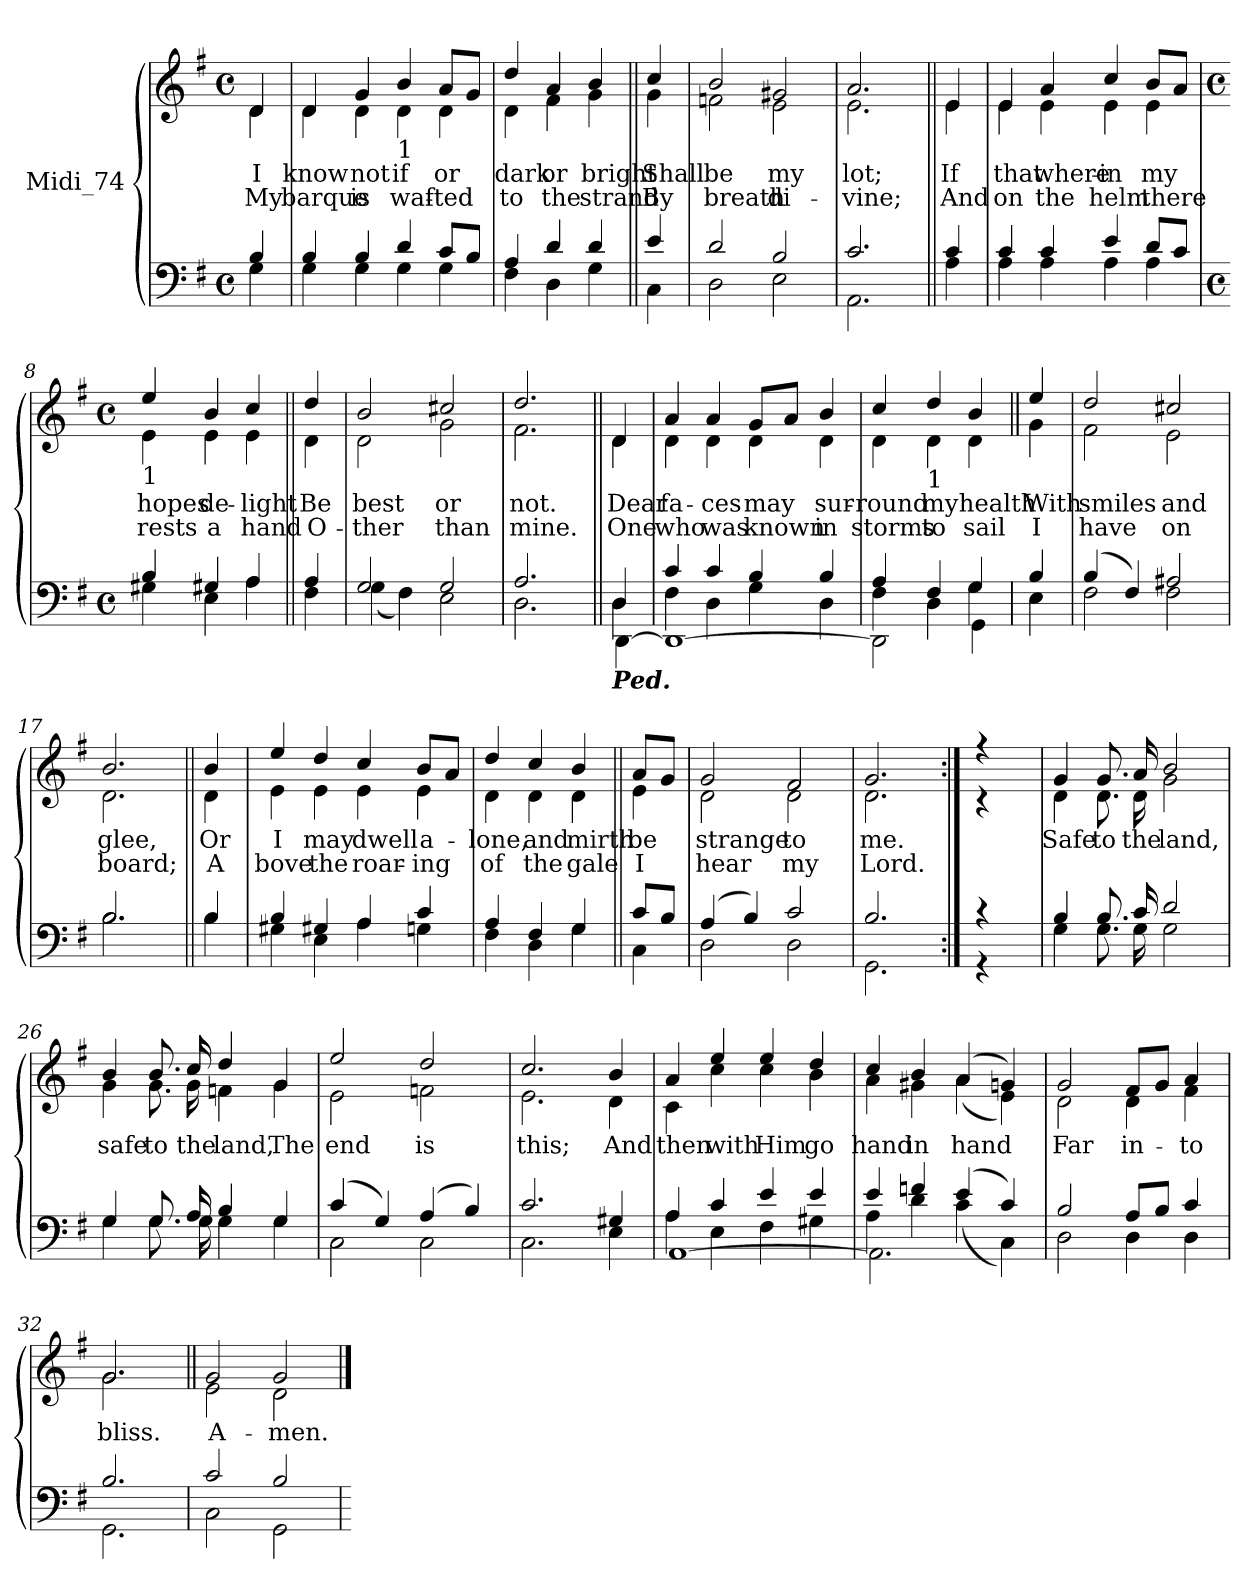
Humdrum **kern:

**kern	**kern	**text	**text
*part2	*part1	*part1	*part1
*staff2	*staff1	*staff1	*staff1
*I"Midi_74	*I"Midi_74	*	*
*clefF4	*clefG2	*	*
*k[f#]	*k[f#]	*	*
*G:	*G:	*	*
*M4/4	*M4/4	*	*
*met(c)	*met(c)	*	*
=	=	=	=
*^	*	*	*
!	!	!LO:TX:a:cj:t=I know not if, or dark or bright	!	!
!	!	!LO:TX:a:t=Canterbury (84. 84. D)	!	!
!	!	!LO:TX:a:cj:t=Henry Alford\n(1810-71)	!	!
!	!	!LO:TX:a:cj:t=Joseph Barnby\n(1838-96)	!	!
!	!	!	!LO:LY:b	!LO:LY:b
*	*	*^	*	*
4B/	4G\	4d/	4d\	I	My
=1	=1	=1	=1	=1	=1
!	!	!	!	!LO:LY:b	!LO:LY:b
4B/	4G\	4d/	4d\	know	barque
!	!	!	!	!LO:LY:b	!LO:LY:b
4B/	4G\	4g/	4d\	not	is
!	!	!LO:TX:b:t=1	!	!	!
!	!	!	!	!LO:LY:b	!LO:LY:b
4d/	4G\	4b/	4d\	if	waf-
!	!	!	!	!LO:LY:b	!LO:LY:b
8c/L	4G\	8a/L	4d\	-or	ted
8B/J	.	8g/J	.	.	.
=2	=2	=2	=2	=2	=2
!	!	!	!	!LO:LY:b	!LO:LY:b
4A/	4F#\	4dd/	4d\	dark	to
!	!	!	!	!LO:LY:b	!LO:LY:b
4d/	4D\	4a/	4f#\	or	the
!	!	!	!	!LO:LY:b	!LO:LY:b
4d/	4G\	4b/	4g\	bright	strand
=3||	=3||	=3||	=3||	=3||	=3||
!	!	!	!	!LO:LY:b	!LO:LY:b
4e/	4C\	4cc/	4g\	Shall	By
=4	=4	=4	=4	=4	=4
!	!	!	!	!LO:LY:b	!LO:LY:b
2d/	2D\	2b/	2fn\	be	breath
!	!	!	!	!LO:LY:b	!LO:LY:b
2B/	2E\	2g#X/	2e\	my	di-
=5	=5	=5	=5	=5	=5
!	!	!	!	!LO:LY:b	!LO:LY:b
2.c/	2.AA\	2.a/	2.e\	-lot;	vine;
=6||	=6||	=6||	=6||	=6||	=6||
!	!	!	!	!LO:LY:b	!LO:LY:b
4c/	4A\	4e/	4e\	If	And
=7	=7	=7	=7	=7	=7
!	!	!	!	!LO:LY:b	!LO:LY:b
4c/	4A\	4e/	4e\	that	on
!	!	!	!	!LO:LY:b	!LO:LY:b
4c/	4A\	4a/	4e\	where-	-the
!	!	!	!	!LO:LY:b	!LO:LY:b
4e/	4A\	4cc/	4e\	in	helm
!	!	!	!	!LO:LY:b	!LO:LY:b
8d/L	4A\	8b/L	4e\	my	there
8c/J	.	8a/J	.	.	.
*v	*v	*	*	*	*
!!LO:LB:g=z	!!
=8	=8	=8	=8	=8
*M4/4	*M4/4	*	*	*
*met(c)	*met(c)	*	*	*
*^	*	*	*	*
*	*^	*	*	*	*
!	!	!	!LO:TX:b:t=1	!	!	!
!	!	!	!	!	!LO:LY:b	!LO:LY:b
4B/	4G#X\	2.ryy	4ee/	4e\	hopes	rests
!	!	!	!	!	!LO:LY:b	!LO:LY:b
4G#X/	4E\	.	4b/	4e\	de-	-a
!	!	!	!	!	!LO:LY:b	!LO:LY:b
4A/	4A\	.	4cc/	4e\	light	hand
=9||	=9||	=9||	=9||	=9||	=9||	=9||
!	!	!	!	!	!LO:LY:b	!LO:LY:b
4A/	4F#\	4ryy	4dd/	4d\	Be	O-
=10	=10	=10	=10	=10	=10	=10
!	!	!	!	!	!LO:LY:b	!LO:LY:b
2G/	(<4G\	1ryy	2b/	2d\	-best	ther
.	4F#\)	.	.	.	.	.
!	!	!	!	!	!LO:LY:b	!LO:LY:b
2G/	2E\	.	2cc#X/	2g\	or	than
=11	=11	=11	=11	=11	=11	=11
!	!	!	!	!	!LO:LY:b	!LO:LY:b
2.A/	2.D\	2.ryy	2.dd/	2.f#\	not.	mine.
=12||	=12||	=12||	=12||	=12||	=12||	=12||
!LO:TX:b:Bi:t=Ped.	!	!	!	!	!	!
!	!	!	!	!	!LO:LY:b	!LO:LY:b
4D/	4D\	[4DD\	4d/	4d\	Dear	One
=13	=13	=13	=13	=13	=13	=13
!	!	!	!	!	!LO:LY:b	!LO:LY:b
4c/	4F#\	1DD\_	4a/	4d\	fa-	-who
!	!	!	!	!	!LO:LY:b	!LO:LY:b
4c/	4D\	.	4a/	4d\	ces	was
!	!	!	!	!	!LO:LY:b	!LO:LY:b
4B/	4G\	.	8g/L	4d\	may	known
.	.	.	8a/J	.	.	.
!	!	!	!	!	!LO:LY:b	!LO:LY:b
4B/	4D\	.	4b/	4d\	sur-	-in
=14	=14	=14	=14	=14	=14	=14
!	!	!	!	!	!LO:LY:b	!LO:LY:b
4A/	4F#\	2DD\]	4cc/	4d\	round	storms
!	!	!	!LO:TX:b:t=1	!	!	!
!	!	!	!	!	!LO:LY:b	!LO:LY:b
4F#/	4D\	.	4dd/	4d\	my	to
!	!	!	!	!	!LO:LY:b	!LO:LY:b
4G/	4G\	4GG\	4b/	4d\	health	sail
=15	=15	=15	=15||	=15||	=15||	=15||
!	!	!	!	!	!LO:LY:b	!LO:LY:b
*	*v	*v	*	*	*	*
4B/	4E\	4ee/	4g\	With	I
=16	=16	=16	=16	=16	=16
!	!	!	!	!LO:LY:b	!LO:LY:b
(4B/	2F#\	2dd/	2f#\	smiles	have
4F#/)	.	.	.	.	.
!	!	!	!	!LO:LY:b	!LO:LY:b
2A#X/	2F#\	2cc#X/	2e\	and	on
!!LO:LB:g=z	!!
=17	=17	=17	=17	=17	=17
!	!	!	!	!LO:LY:b	!LO:LY:b
2.B/	2.B\	2.b/	2.d\	glee,	board;
=18||	=18||	=18||	=18||	=18||	=18||
!	!	!	!	!LO:LY:b	!LO:LY:b
4B/	4B\	4b/	4d\	Or	A
=19	=19	=19	=19	=19	=19
!	!	!	!	!LO:LY:b	!LO:LY:b
4B/	4G#X\	4ee/	4e\	I	bove
!	!	!	!	!LO:LY:b	!LO:LY:b
4G#X/	4E\	4dd/	4e\	may	the
!	!	!	!	!LO:LY:b	!LO:LY:b
4A/	4A\	4cc/	4e\	dwell	roar-
!	!	!	!	!LO:LY:b	!LO:LY:b
4c/	4Gn\	8b/L	4e\	-a-	ing
.	.	8a/J	.	.	.
=20	=20	=20	=20	=20	=20
!	!	!	!	!LO:LY:b	!LO:LY:b
4A/	4F#\	4dd/	4d\	lone,	of
!	!	!	!	!LO:LY:b	!LO:LY:b
4F#/	4D\	4cc/	4d\	and	the
!	!	!	!	!LO:LY:b	!LO:LY:b
4G/	4G\	4b/	4d\	mirth	gale
=21||	=21||	=21||	=21||	=21||	=21||
!	!	!	!	!LO:LY:b	!LO:LY:b
8c/L	4C\	8a/L	4e\	be	I
8B/J	.	8g/J	.	.	.
=22	=22	=22	=22	=22	=22
!	!	!	!	!LO:LY:b	!LO:LY:b
(>4A/	2D\	2g/	2d\	strange	hear
4B/)	.	.	.	.	.
!	!	!	!	!LO:LY:b	!LO:LY:b
2c/	2D\	2f#/	2d\	to	my
=23	=23	=23	=23	=23	=23
!	!	!	!	!LO:LY:b	!LO:LY:b
2.B/	2.GG\	2.g/	2.d\	me.	Lord.
!!LO:LB:g=z	!!
=24:|!	=24:|!	=24:|!	=24:|!	=24:|!	=24:|!
4r	4r	4r	4r	.	.
=25	=25	=25	=25	=25	=25
!	!	!	!	!LO:LY:b	!
4B/	4G\	4g/	4d\	Safe	.
!	!	!	!	!LO:LY:b	!
8.B/	8.G\	8.g/	8.d\	to	.
!	!	!	!	!LO:LY:b	!
16c/	16G\	16a/	16d\	the	.
!	!	!	!	!LO:LY:b	!
2d/	2G\	2b/	2g\	land,	.
=26	=26	=26	=26	=26	=26
!	!	!	!	!LO:LY:b	!
4G/	4G\	4b/	4g\	safe	.
!	!	!	!	!LO:LY:b	!
8.G/	8.G\	8.b/	8.g\	to	.
!	!	!	!	!LO:LY:b	!
16A/	16G\	16cc/	16g\	the	.
!	!	!	!	!LO:LY:b	!
4B/	4G\	4dd/	4fn\	land,	.
!	!	!	!	!LO:LY:b	!
4G/	4G\	4g/	4g\	The	.
=27	=27	=27	=27	=27	=27
!	!	!	!	!LO:LY:b	!
(>4c/	2C\	2ee/	2e\	end	.
4G/)	.	.	.	.	.
!	!	!	!	!LO:LY:b	!
(>4A/	2C\	2dd/	2fn\	is	.
4B/)	.	.	.	.	.
=28	=28	=28	=28	=28	=28
!	!	!	!	!LO:LY:b	!
2.c/	2.C\	2.cc/	2.e\	this;	.
!	!	!	!	!LO:LY:b	!
4G#X/	4E\	4b/	4d\	And	.
!!LO:LB:g=z	!!
=29	=29	=29	=29	=29	=29
*	*^	*	*	*	*
!	!	!	!	!	!LO:LY:b	!
4A/	4A\	[1AA\	4a/	4c\	then	.
!	!	!	!	!	!LO:LY:b	!
4c/	4E\	.	4ee/	4cc\	with	.
!	!	!	!	!	!LO:LY:b	!
4e/	4F#\	.	4ee/	4cc\	Him	.
!	!	!	!	!	!LO:LY:b	!
4e/	4G#X\	.	4dd/	4b\	go	.
=30	=30	=30	=30	=30	=30	=30
!	!	!	!	!	!LO:LY:b	!
4e/	4A\	2.AA\]	4cc/	4a\	hand	.
!	!	!	!	!	!LO:LY:b	!
4fn/	4d\	.	4b/	4g#X\	in	.
!	!	!	!	!	!LO:LY:b	!
(>4e/	(4c\	.	(>4a/	(4a\	hand	.
4c/)	4C\)	4ryy	4g/)	4e\)	.	.
=31	=31	=31	=31	=31	=31	=31
!	!	!	!	!	!LO:LY:b	!
*	*v	*v	*	*	*	*
2B/	2D\	2g/	2d\	Far	.
!	!	!	!	!LO:LY:b	!
8A/L	4D\	8f#/L	4d\	in-	.
8B/J	.	8g/J	.	.	.
!	!	!	!	!LO:LY:b	!
4c/	4D\	4a/	4f#\	to	.
=32	=32	=32	=32	=32	=32
!	!	!	!	!LO:LY:b	!
2.B/	2.GG\	2.g/	2.g\	bliss.	.
=33	=33	=33||	=33||	=33||	=33||
!	!	!	!	!LO:LY:b	!
2c/	2C\	2g/	2e\	A-	.
!	!	!	!	!LO:LY:b	!
2B/	2GG\	2g/	2d\	-men.	.
*v	*v	*	*	*	*
*	*v	*v	*	*
=	==	==	==
*-	*-	*-	*-
